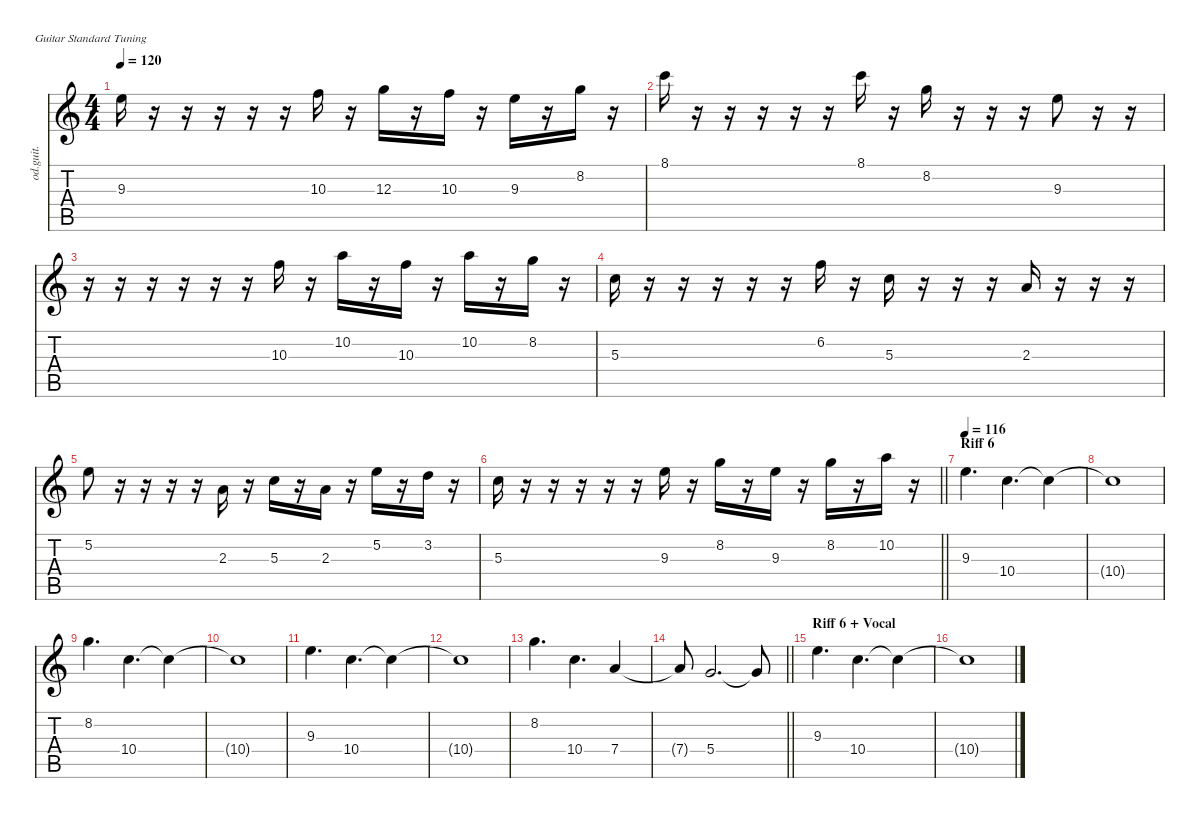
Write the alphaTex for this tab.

\defaultSystemsLayout 4
\hideDynamics
\bracketExtendMode nobrackets
\otherSystemsTrackNameOrientation horizontal
\track ("Lead guitar 2" "od.guit.") {instrument overdrivenguitar}
\staff {score tabs}
\tuning (E4 B3 G3 D3 A2 E2)
\ts (4 4)
\tempo 120
\clef g2
\ks c
9.3.16{dy f beam Down} r.16{beam Down} r.16{beam Down} r.16{beam Down} r.16{beam Down} r.16{beam Down} 10.3.16{beam Down} r.16{beam Down} 12.3.16{beam Down} r.16{beam Down} 10.3.16{beam Down} r.16{beam Down} 9.3.16{beam Down} r.16{beam Down} 8.2.16{beam Down} r.16{beam Down} |
8.1.16{beam Down} r.16{beam Down} r.16{beam Down} r.16{beam Down} r.16{beam Down} r.16{beam Down} 8.1.16{beam Down} r.16{beam Down} 8.2.16{beam Down} r.16{beam Down} r.16{beam Down} r.16{beam Down} 9.3.8{beam Down} r.16{beam Down} r.16{beam Down} |
r.16{beam Down} r.16{beam Down} r.16{beam Down} r.16{beam Down} r.16{beam Down} r.16{beam Down} 10.3.16{beam Down} r.16{beam Down} 10.2.16{beam Down} r.16{beam Down} 10.3.16{beam Down} r.16{beam Down} 10.2.16{beam Down} r.16{beam Down} 8.2.16{beam Down} r.16{beam Down} |
5.3.16{beam Down} r.16{beam Down} r.16{beam Down} r.16{beam Down} r.16{beam Down} r.16{beam Down} 6.2.16{beam Down} r.16{beam Down} 5.3.16{beam Down} r.16{beam Down} r.16{beam Down} r.16{beam Down} 2.3.16{beam Up} r.16{beam Up} r.16{beam Up} r.16{beam Up} |
5.2.8{beam Down} r.16{beam Down} r.16{beam Down} r.16{beam Down} r.16{beam Down} 2.3.16{beam Up} r.16{beam Up} 5.3.16{beam Down} r.16{beam Down} 2.3.16{beam Down} r.16{beam Down} 5.2.16{beam Down} r.16{beam Down} 3.2.16{beam Down} r.16{beam Down} |
\barLineRight lightlight
5.3.16{beam Down} r.16{beam Down} r.16{beam Down} r.16{beam Down} r.16{beam Down} r.16{beam Down} 9.3.16{beam Down} r.16{beam Down} 8.2.16{beam Down} r.16{beam Down} 9.3.16{beam Down} r.16{beam Down} 8.2.16{beam Down} r.16{beam Down} 10.2.16{beam Down} r.16{beam Down} |
\section ("" "Riff 6")
\tempo 116
9.3.4{d beam Down} 10.4.4{d beam Down} 10.4{t}.4{beam Down} |
10.4{t}.1{beam Down} |
8.2.4{d beam Down} 10.4.4{d beam Down} 10.4{t}.4{beam Down} |
10.4{t}.1{beam Down} |
9.3.4{d beam Down} 10.4.4{d beam Down} 10.4{t}.4{beam Down} |
10.4{t}.1{beam Down} |
8.2.4{d beam Down} 10.4.4{d beam Down} 7.4.4{beam Up} |
\barLineRight lightlight
7.4{t}.8{beam Up} 5.4.2{d beam Up} 5.4{t}.8{beam Up} |
\section ("" "Riff 6 + Vocal")
9.3.4{d beam Down} 10.4.4{d beam Down} 10.4{t}.4{beam Down} |
10.4{t}.1{beam Down}
